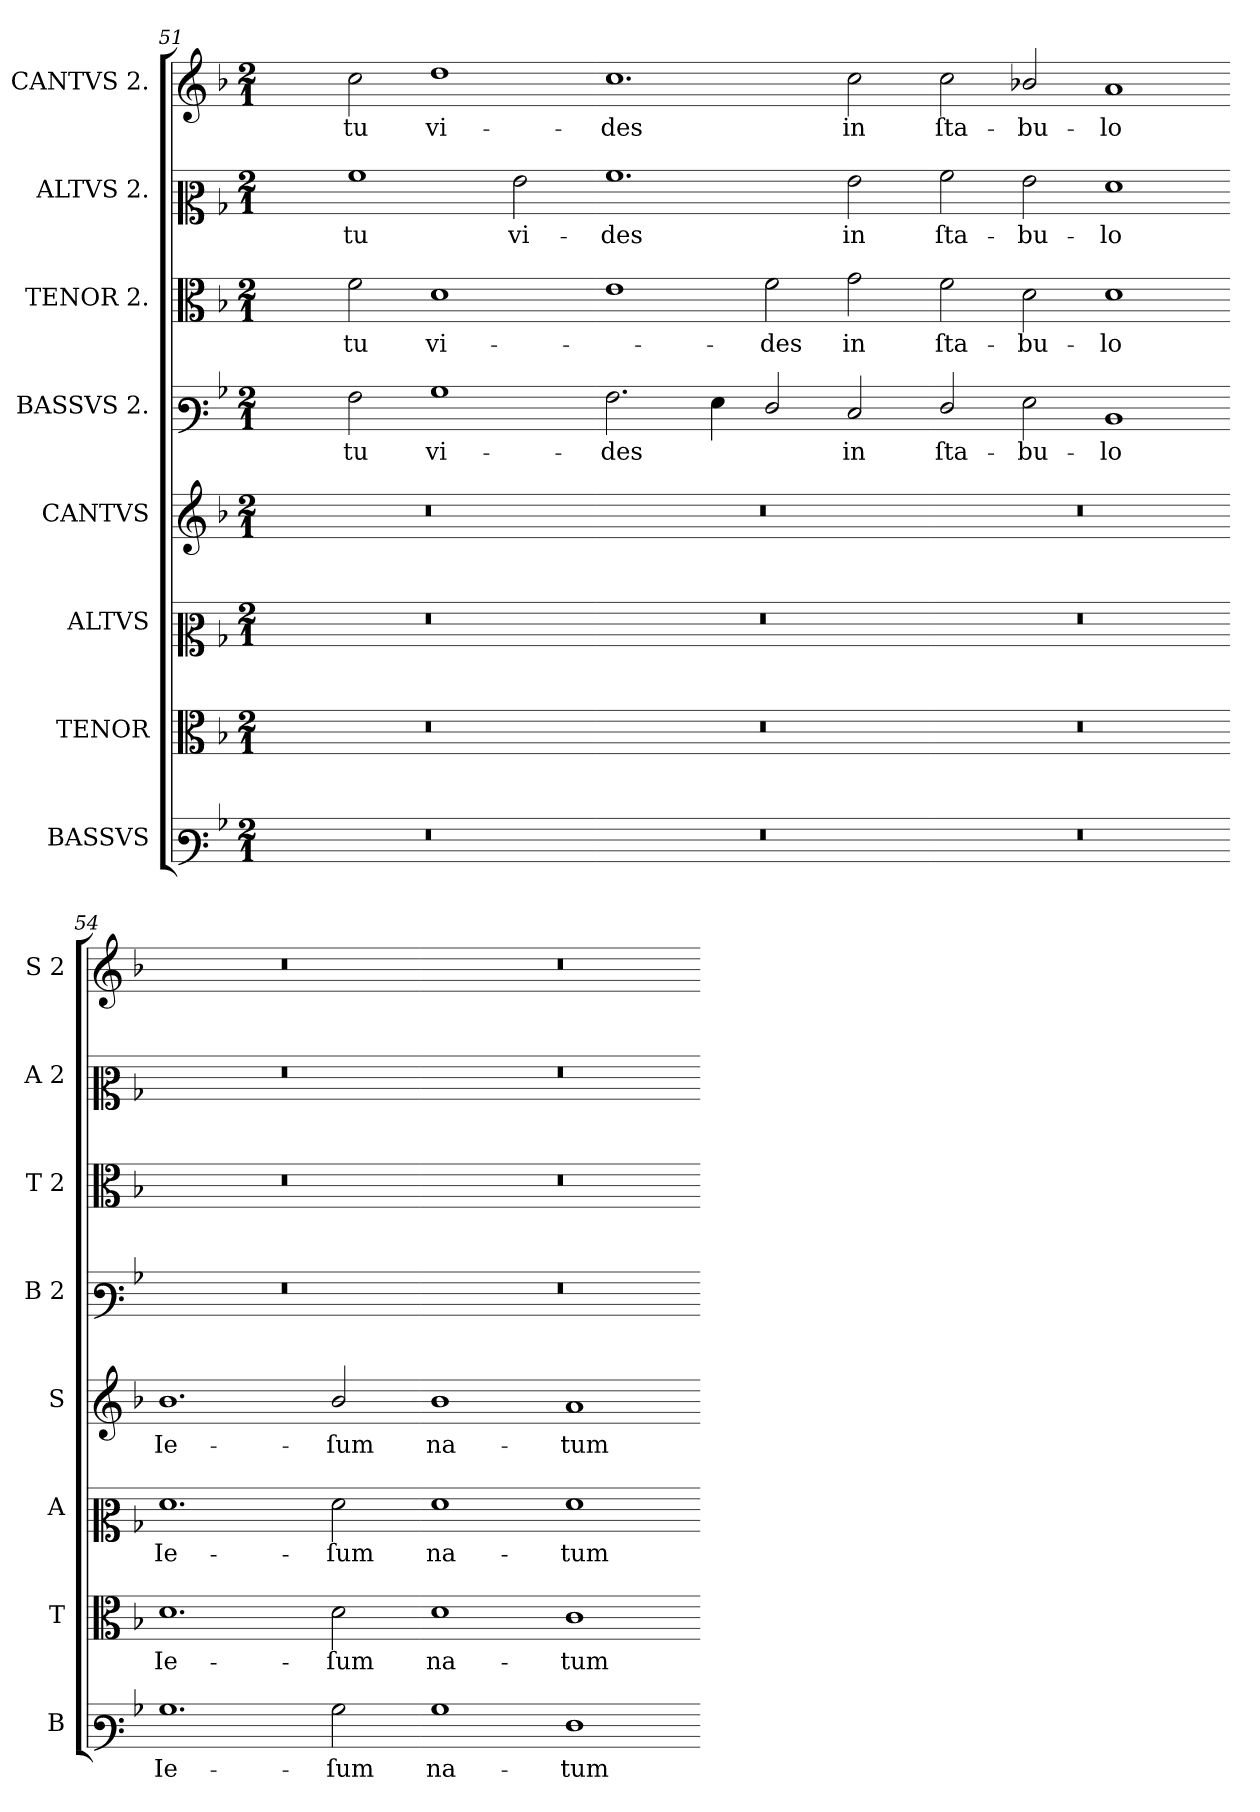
**kern	**text	**kern	**text	**kern	**text	**kern	**text	**kern	**text	**kern	**text	**kern	**text	**kern	**text
*part8	*part8	*part7	*part7	*part6	*part6	*part5	*part5	*part4	*part4	*part3	*part3	*part2	*part2	*part1	*part1
*staff8	*staff8	*staff7	*staff7	*staff6	*staff6	*staff5	*staff5	*staff4	*staff4	*staff3	*staff3	*staff2	*staff2	*staff1	*staff1
*I"BASSVS	*	*I"TENOR	*	*I"ALTVS	*	*I"CANTVS	*	*I"BASSVS 2.	*	*I"TENOR 2.	*	*I"ALTVS 2.	*	*I"CANTVS 2.	*
*I'B	*	*I'T	*	*I'A	*	*I'S	*	*I'B 2	*	*I'T 2	*	*I'A 2	*	*I'S 2	*
*clefF3	*	*clefC3	*	*clefC2	*	*clefG2	*	*clefF3	*	*clefC3	*	*clefC2	*	*clefG2	*
*k[b-]	*	*k[b-]	*	*k[b-]	*	*k[b-]	*	*k[b-]	*	*k[b-]	*	*k[b-]	*	*k[b-]	*
*F:ion	*	*F:ion	*	*F:ion	*	*F:ion	*	*F:ion	*	*F:ion	*	*F:ion	*	*F:ion	*
*M2/1	*	*M2/1	*	*M2/1	*	*M2/1	*	*M2/1	*	*M2/1	*	*M2/1	*	*M2/1	*
=51	=51	=51	=51	=51	=51	=51	=51	=51	=51	=51	=51	=51	=51	=51	=51
0r	.	0r	.	0r	.	0r	.	2ryy	.	2ryy	.	2ryy	.	2ryy	.
.	.	.	.	.	.	.	.	2A\	tu	2f\	tu	1a	tu	2cc\	tu
.	.	.	.	.	.	.	.	1B-	vi-	1d	vi-	.	.	1dd	vi-
.	.	.	.	.	.	.	.	.	.	.	.	2g\	vi-	.	.
=52-	=52-	=52-	=52-	=52-	=52-	=52-	=52-	=52-	=52-	=52-	=52-	=52-	=52-	=52-	=52-
0r	.	0r	.	0r	.	0r	.	2.A\	-des	1e	.	1.a	-des	1.cc	-des
.	.	.	.	.	.	.	.	4G\	.	.	.	.	.	.	.
.	.	.	.	.	.	.	.	2F/	.	2f\	-des	.	.	.	.
.	.	.	.	.	.	.	.	2E/	in	2g\	in	2g\	in	2cc\	in
=53-	=53-	=53-	=53-	=53-	=53-	=53-	=53-	=53-	=53-	=53-	=53-	=53-	=53-	=53-	=53-
0r	.	0r	.	0r	.	0r	.	2F/	ſta-	2f\	ſta-	2a\	ſta-	2cc\	ſta-
.	.	.	.	.	.	.	.	2G\	-bu-	2d\	-bu-	2g\	-bu-	2b-X/	-bu-
.	.	.	.	.	.	.	.	1D	-lo	1d	-lo	1f	-lo	1a	-lo
=54-	=54-	=54-	=54-	=54-	=54-	=54-	=54-	=54-	=54-	=54-	=54-	=54-	=54-	=54-	=54-
1.B-	Ie-	1.d	Ie-	1.f	Ie-	1.b-	Ie-	0r	.	0r	.	0r	.	0r	.
2B-\	-ſum	2d\	-ſum	2f\	-ſum	2b-/	-ſum	.	.	.	.	.	.	.	.
=55-	=55-	=55-	=55-	=55-	=55-	=55-	=55-	=55-	=55-	=55-	=55-	=55-	=55-	=55-	=55-
1B-	na-	1d	na-	1f	na-	1b-	na-	0r	.	0r	.	0r	.	0r	.
1F	-tum	1c	-tum	1f	-tum	1a	-tum	.	.	.	.	.	.	.	.
=-	=-	=-	=-	=-	=-	=-	=-	=-	=-	=-	=-	=-	=-	=-	=-
*-	*-	*-	*-	*-	*-	*-	*-	*-	*-	*-	*-	*-	*-	*-	*-
